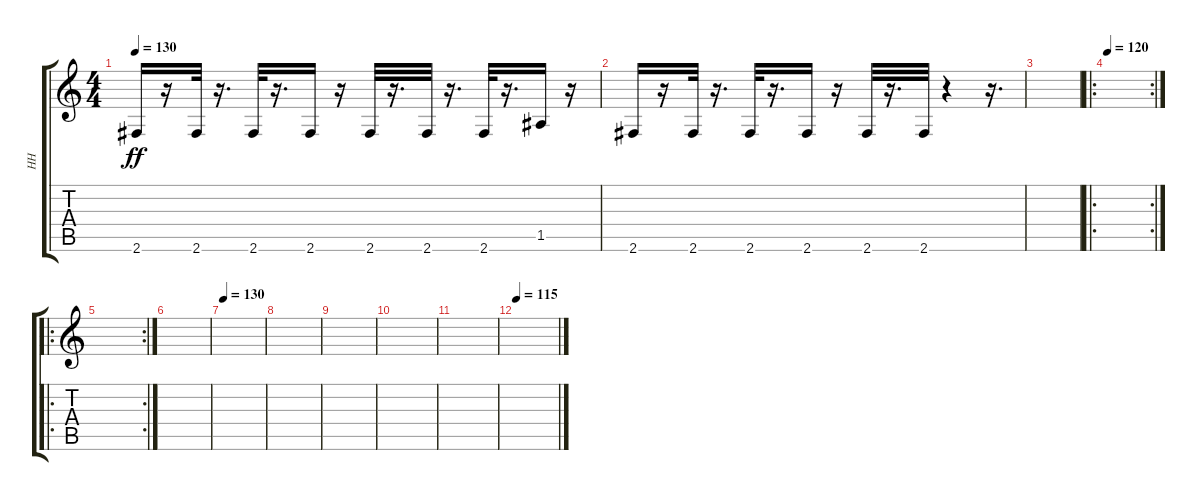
\track ("HH" "HH") {instrument acousticguitarsteel}
\staff {score tabs}
\tuning (E4 B3 G3 D3 A2 E2) {hide}
\ts (4 4)
\tempo 130
\clef g2
\ks c
2.6.16{dy ff} r.16 2.6.32 r.16{d} 2.6.32 r.16{d} 2.6.16 r.16 2.6.32 r.16{d} 2.6.32 r.16{d} 2.6.32 r.16{d} 1.5.16 r.16 |
2.6.16 r.16 2.6.32 r.16{d} 2.6.32 r.16{d} 2.6.16 r.16 2.6.32 r.16{d} 2.6.32 r.4 r.16{d} |
|
\ro
\rc 2
\tempo 120
|
\ro
\rc 2
|
|
\tempo 130
|
|
|
|
|
\tempo 115
